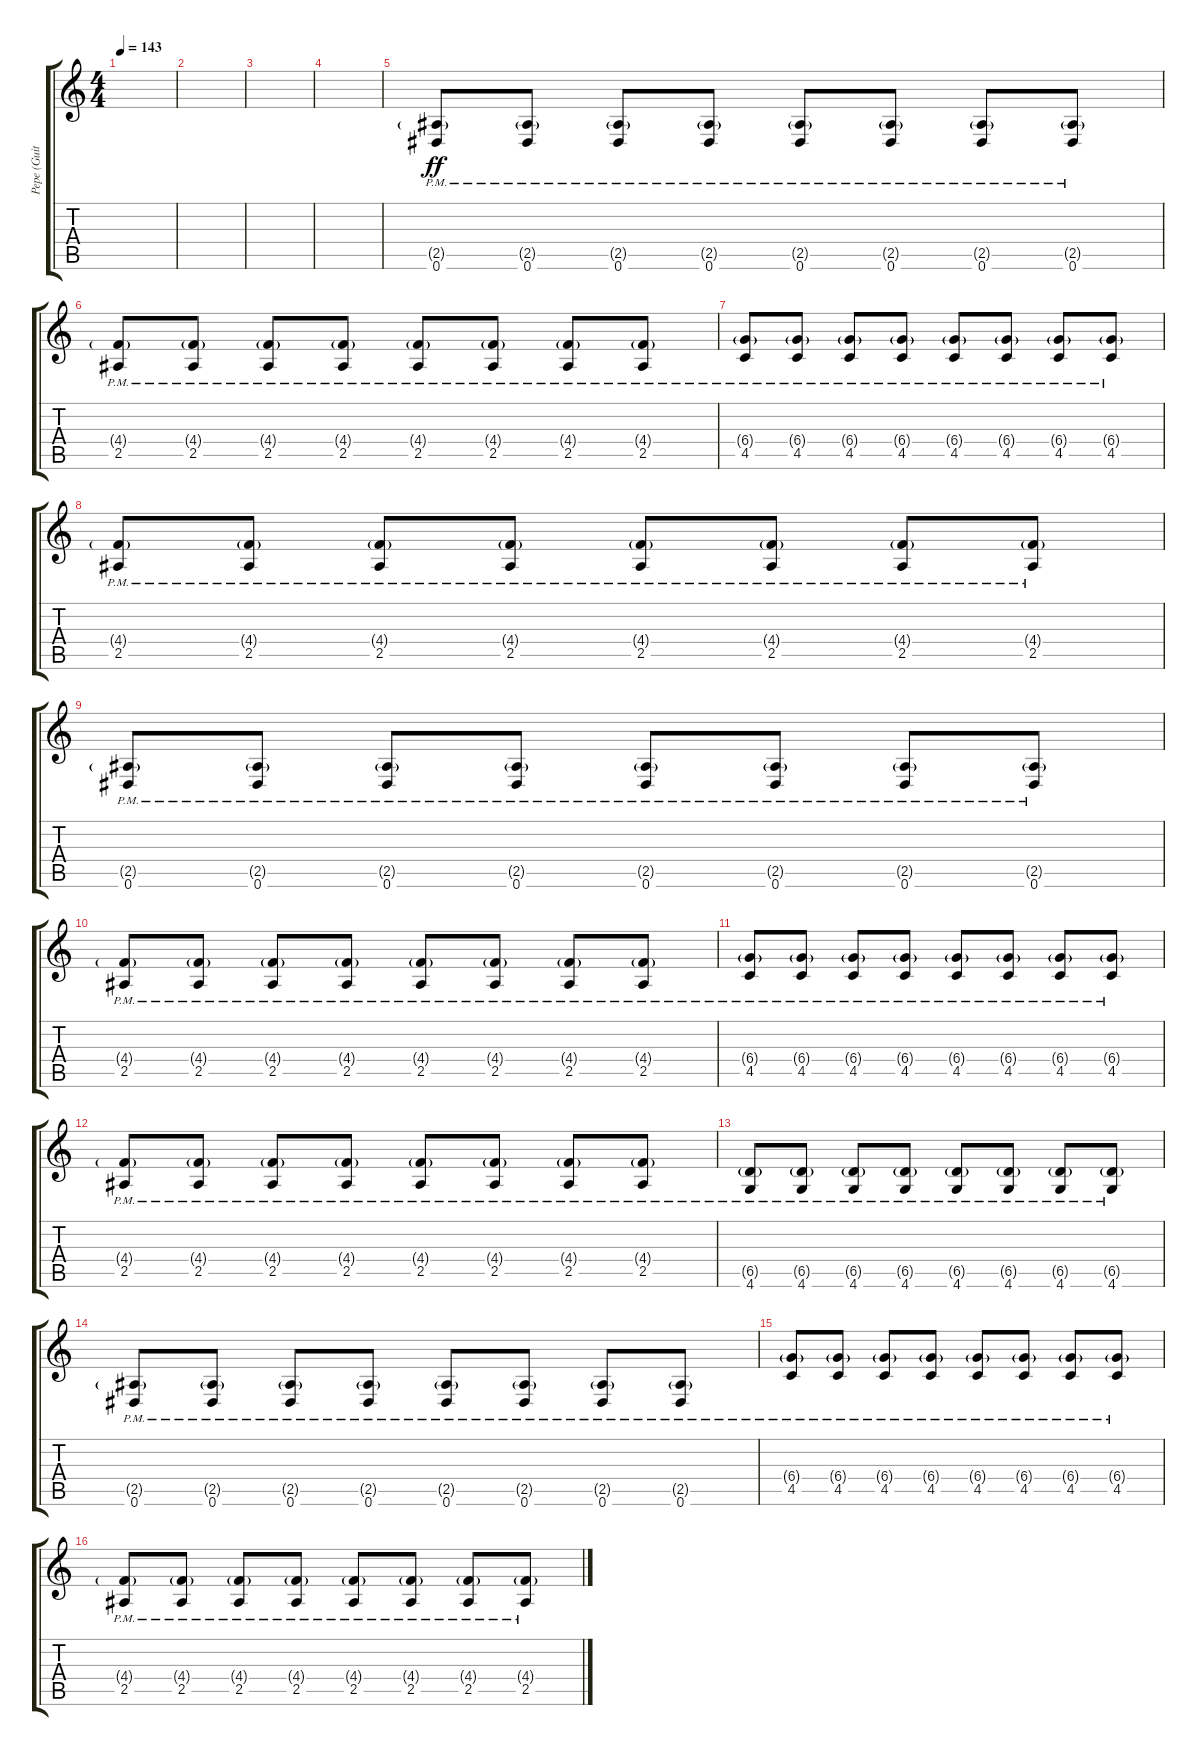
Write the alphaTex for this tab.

\track ("Pepe (Guitarra)" "Pepe (Guit") {instrument distortionguitar}
\staff {score tabs}
\tuning (Eb4 Bb3 Gb3 Db3 Ab2 Eb2) {hide}
\ts (4 4)
\tempo 143
\clef g2
\ks c
|
|
|
|
(2.5{g pm} 0.6{pm}).8{dy ff instrument distortionguitar} (2.5{g pm} 0.6{pm}).8 (2.5{g pm} 0.6{pm}).8 (2.5{g pm} 0.6{pm}).8 (2.5{g pm} 0.6{pm}).8 (2.5{g pm} 0.6{pm}).8 (2.5{g pm} 0.6{pm}).8 (2.5{g pm} 0.6{pm}).8 |
(4.4{g pm} 2.5{pm}).8 (4.4{g pm} 2.5{pm}).8 (4.4{g pm} 2.5{pm}).8 (4.4{g pm} 2.5{pm}).8 (4.4{g pm} 2.5{pm}).8 (4.4{g pm} 2.5{pm}).8 (4.4{g pm} 2.5{pm}).8 (4.4{g pm} 2.5{pm}).8 |
(6.4{g pm} 4.5{pm}).8 (6.4{g pm} 4.5{pm}).8 (6.4{g pm} 4.5{pm}).8 (6.4{g pm} 4.5{pm}).8 (6.4{g pm} 4.5{pm}).8 (6.4{g pm} 4.5{pm}).8 (6.4{g pm} 4.5{pm}).8 (6.4{g pm} 4.5{pm}).8 |
(4.4{g pm} 2.5{pm}).8 (4.4{g pm} 2.5{pm}).8 (4.4{g pm} 2.5{pm}).8 (4.4{g pm} 2.5{pm}).8 (4.4{g pm} 2.5{pm}).8 (4.4{g pm} 2.5{pm}).8 (4.4{g pm} 2.5{pm}).8 (4.4{g pm} 2.5{pm}).8 |
(2.5{g pm} 0.6{pm}).8{instrument distortionguitar} (2.5{g pm} 0.6{pm}).8 (2.5{g pm} 0.6{pm}).8 (2.5{g pm} 0.6{pm}).8 (2.5{g pm} 0.6{pm}).8 (2.5{g pm} 0.6{pm}).8 (2.5{g pm} 0.6{pm}).8 (2.5{g pm} 0.6{pm}).8 |
(4.4{g pm} 2.5{pm}).8 (4.4{g pm} 2.5{pm}).8 (4.4{g pm} 2.5{pm}).8 (4.4{g pm} 2.5{pm}).8 (4.4{g pm} 2.5{pm}).8 (4.4{g pm} 2.5{pm}).8 (4.4{g pm} 2.5{pm}).8 (4.4{g pm} 2.5{pm}).8 |
(6.4{g pm} 4.5{pm}).8 (6.4{g pm} 4.5{pm}).8 (6.4{g pm} 4.5{pm}).8 (6.4{g pm} 4.5{pm}).8 (6.4{g pm} 4.5{pm}).8 (6.4{g pm} 4.5{pm}).8 (6.4{g pm} 4.5{pm}).8 (6.4{g pm} 4.5{pm}).8 |
(4.4{g pm} 2.5{pm}).8 (4.4{g pm} 2.5{pm}).8 (4.4{g pm} 2.5{pm}).8 (4.4{g pm} 2.5{pm}).8 (4.4{g pm} 2.5{pm}).8 (4.4{g pm} 2.5{pm}).8 (4.4{g pm} 2.5{pm}).8 (4.4{g pm} 2.5{pm}).8 |
(6.5{g pm} 4.6{pm}).8{instrument distortionguitar} (6.5{g pm} 4.6{pm}).8 (6.5{g pm} 4.6{pm}).8 (6.5{g pm} 4.6{pm}).8 (6.5{g pm} 4.6{pm}).8 (6.5{g pm} 4.6{pm}).8 (6.5{g pm} 4.6{pm}).8 (6.5{g pm} 4.6{pm}).8 |
(2.5{g pm} 0.6{pm}).8 (2.5{g pm} 0.6{pm}).8 (2.5{g pm} 0.6{pm}).8 (2.5{g pm} 0.6{pm}).8 (2.5{g pm} 0.6{pm}).8 (2.5{g pm} 0.6{pm}).8 (2.5{g pm} 0.6{pm}).8 (2.5{g pm} 0.6{pm}).8 |
(6.4{g pm} 4.5{pm}).8 (6.4{g pm} 4.5{pm}).8 (6.4{g pm} 4.5{pm}).8 (6.4{g pm} 4.5{pm}).8 (6.4{g pm} 4.5{pm}).8 (6.4{g pm} 4.5{pm}).8 (6.4{g pm} 4.5{pm}).8 (6.4{g pm} 4.5{pm}).8 |
(4.4{g pm} 2.5{pm}).8 (4.4{g pm} 2.5{pm}).8 (4.4{g pm} 2.5{pm}).8 (4.4{g pm} 2.5{pm}).8 (4.4{g pm} 2.5{pm}).8 (4.4{g pm} 2.5{pm}).8 (4.4{g pm} 2.5{pm}).8 (4.4{g pm} 2.5{pm}).8
